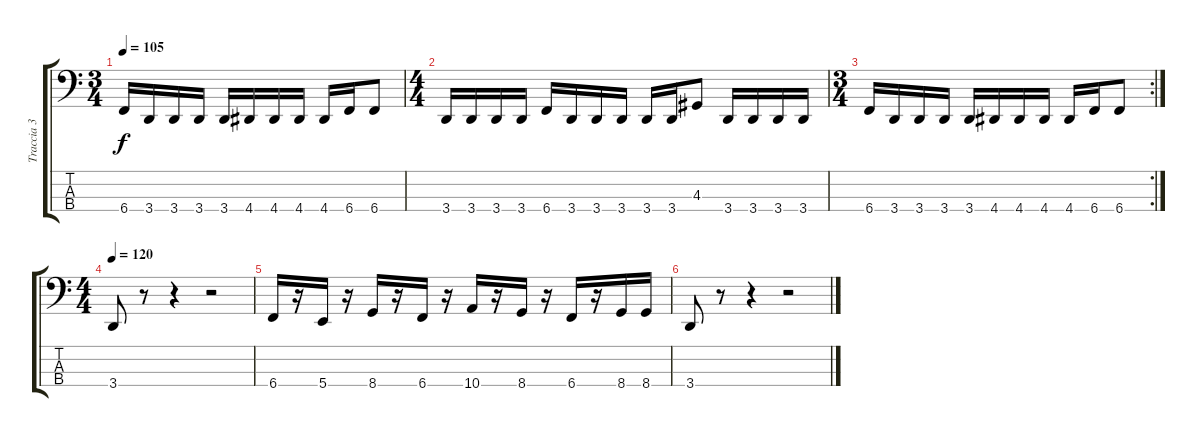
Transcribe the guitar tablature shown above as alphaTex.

\track ("Traccia 3" "Traccia 3") {instrument electricbasspick}
\staff {score tabs}
\tuning (D2 A1 E1 B0) {hide}
\ts (3 4)
\tempo 105
\clef f4
\ks c
6.4.16{dy f} 3.4.16 3.4.16 3.4.16 3.4.16 4.4.16 4.4.16 4.4.16 4.4.16 6.4.16 6.4.8 |
\ts (4 4)
3.4.16 3.4.16 3.4.16 3.4.16 6.4.16 3.4.16 3.4.16 3.4.16 3.4.16 3.4.16 4.3.8 3.4.16 3.4.16 3.4.16 3.4.16 |
\rc 2
\ts (3 4)
6.4.16 3.4.16 3.4.16 3.4.16 3.4.16 4.4.16 4.4.16 4.4.16 4.4.16 6.4.16 6.4.8 |
\ts (4 4)
\tempo 120
3.4.8 r.8 r.4 r.2 |
6.4.16 r.16 5.4.16 r.16 8.4.16 r.16 6.4.16 r.16 10.4.16 r.16 8.4.16 r.16 6.4.16 r.16 8.4.16 8.4.16 |
3.4.8 r.8 r.4 r.2
